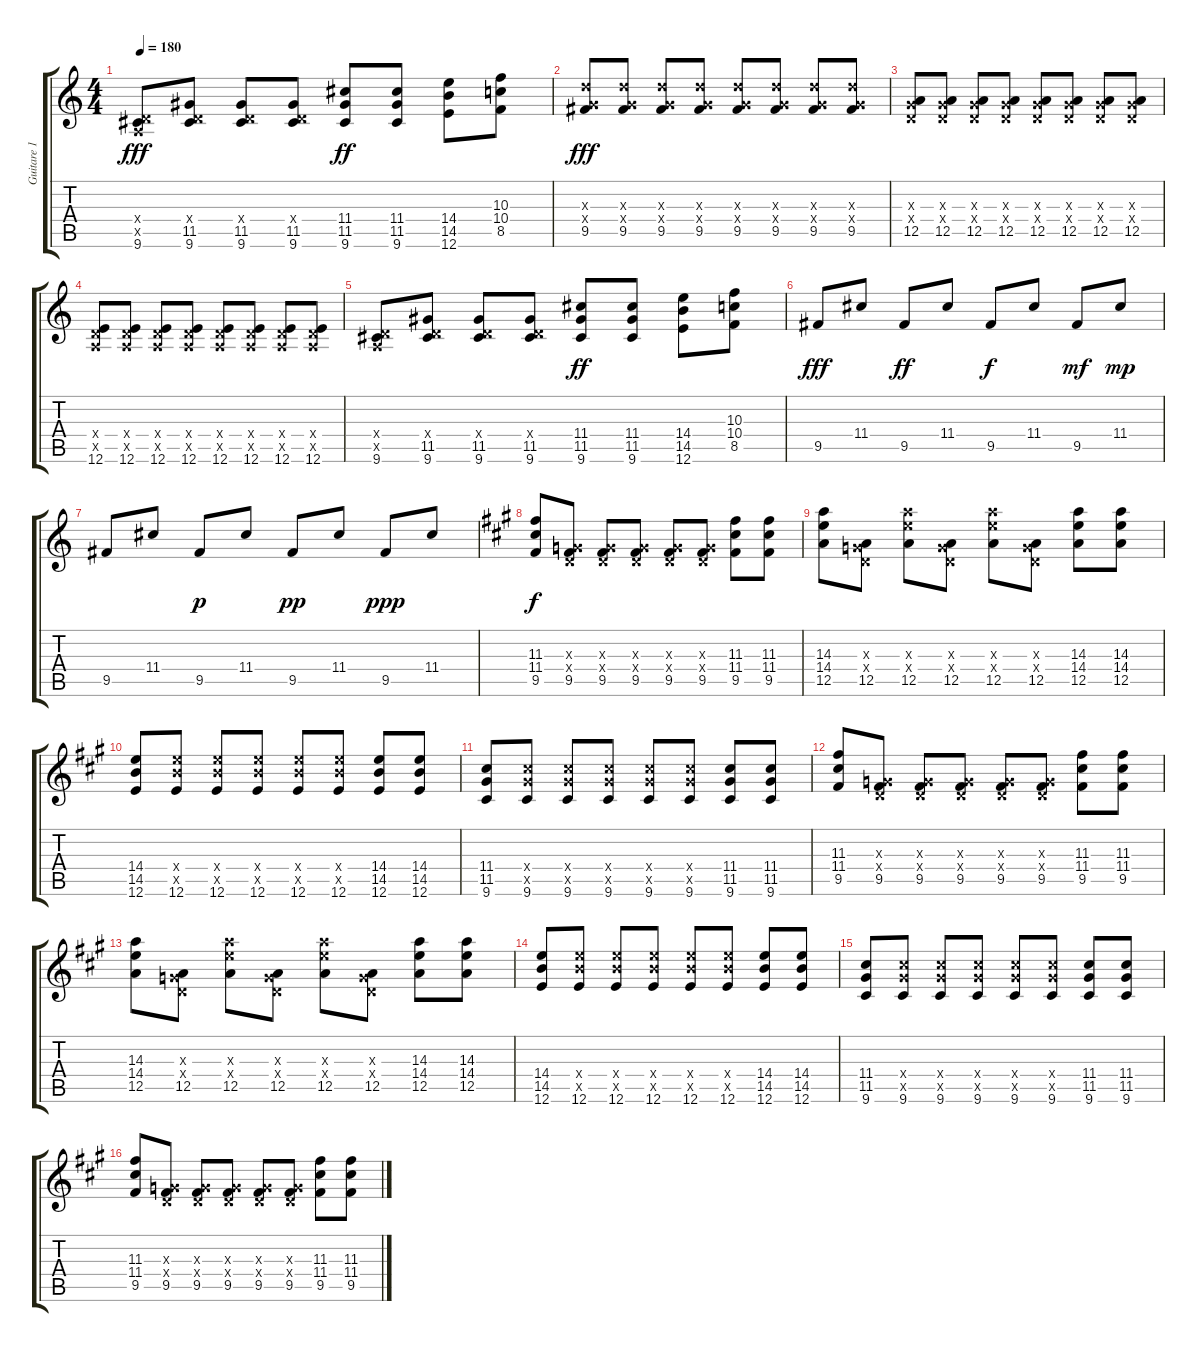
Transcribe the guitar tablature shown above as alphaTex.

\track ("Guitare 1" "Guitare 1") {instrument acousticguitarsteel}
\staff {score tabs}
\tuning (E4 B3 G3 D3 A2 E2) {hide}
\ts (4 4)
\tempo 180
\clef g2
\ks c
(0.4{x} 0.5{x} 9.6).8{dy fff} (0.4{x} 11.5 9.6).8 (0.4{x} 11.5 9.6).8 (0.4{x} 11.5 9.6).8 (11.4 11.5 9.6).8{dy ff} (11.4 11.5 9.6).8 (14.4 14.5 12.6).8 (10.3 10.4 8.5).8 |
(0.3{x} 12.4{x} 9.5).8{dy fff instrument distortionguitar} (0.3{x} 12.4{x} 9.5).8 (0.3{x} 12.4{x} 9.5).8 (0.3{x} 12.4{x} 9.5).8 (0.3{x} 12.4{x} 9.5).8 (0.3{x} 12.4{x} 9.5).8 (0.3{x} 12.4{x} 9.5).8 (0.3{x} 12.4{x} 9.5).8 |
(0.3{x} 0.4{x} 12.5).8 (0.3{x} 0.4{x} 12.5).8 (0.3{x} 0.4{x} 12.5).8 (0.3{x} 0.4{x} 12.5).8 (0.3{x} 0.4{x} 12.5).8 (0.3{x} 0.4{x} 12.5).8 (0.3{x} 0.4{x} 12.5).8 (0.3{x} 0.4{x} 12.5).8 |
(0.4{x} 0.5{x} 12.6).8 (0.4{x} 0.5{x} 12.6).8 (0.4{x} 0.5{x} 12.6).8 (0.4{x} 0.5{x} 12.6).8 (0.4{x} 0.5{x} 12.6).8 (0.4{x} 0.5{x} 12.6).8 (0.4{x} 0.5{x} 12.6).8 (0.4{x} 0.5{x} 12.6).8 |
(0.4{x} 0.5{x} 9.6).8 (0.4{x} 11.5 9.6).8 (0.4{x} 11.5 9.6).8 (0.4{x} 11.5 9.6).8 (11.4 11.5 9.6).8{dy ff} (11.4 11.5 9.6).8 (14.4 14.5 12.6).8 (10.3 10.4 8.5).8 |
9.5.8{dy fff} 11.4.8 9.5.8{dy ff} 11.4.8 9.5.8{dy f} 11.4.8 9.5.8{dy mf} 11.4.8{dy mp} |
9.5.8 11.4.8 9.5.8{dy p} 11.4.8 9.5.8{dy pp} 11.4.8 9.5.8{dy ppp} 11.4.8 |
\ks a
(11.3 11.4 9.5).8{dy f instrument overdrivenguitar} (0.3{x} 0.4{x} 9.5).8 (0.3{x} 0.4{x} 9.5).8 (0.3{x} 0.4{x} 9.5).8 (0.3{x} 0.4{x} 9.5).8 (0.3{x} 0.4{x} 9.5).8 (11.3 11.4 9.5).8 (11.3 11.4 9.5).8 |
(14.3 14.4 12.5).8 (0.3{x} 0.4{x} 12.5).8 (14.3{x} 14.4{x} 12.5).8 (0.3{x} 0.4{x} 12.5).8 (14.3{x} 14.4{x} 12.5).8 (0.3{x} 0.4{x} 12.5).8 (14.3 14.4 12.5).8 (14.3 14.4 12.5).8 |
(14.4 14.5 12.6).8 (14.4{x} 14.5{x} 12.6).8 (14.4{x} 14.5{x} 12.6).8 (14.4{x} 14.5{x} 12.6).8 (14.4{x} 14.5{x} 12.6).8 (14.4{x} 14.5{x} 12.6).8 (14.4 14.5 12.6).8 (14.4 14.5 12.6).8 |
(11.4 11.5 9.6).8 (11.4{x} 11.5{x} 9.6).8 (11.4{x} 11.5{x} 9.6).8 (11.4{x} 11.5{x} 9.6).8 (11.4{x} 11.5{x} 9.6).8 (11.4{x} 11.5{x} 9.6).8 (11.4 11.5 9.6).8 (11.4 11.5 9.6).8 |
(11.3 11.4 9.5).8{instrument overdrivenguitar} (0.3{x} 0.4{x} 9.5).8 (0.3{x} 0.4{x} 9.5).8 (0.3{x} 0.4{x} 9.5).8 (0.3{x} 0.4{x} 9.5).8 (0.3{x} 0.4{x} 9.5).8 (11.3 11.4 9.5).8 (11.3 11.4 9.5).8 |
(14.3 14.4 12.5).8 (0.3{x} 0.4{x} 12.5).8 (14.3{x} 14.4{x} 12.5).8 (0.3{x} 0.4{x} 12.5).8 (14.3{x} 14.4{x} 12.5).8 (0.3{x} 0.4{x} 12.5).8 (14.3 14.4 12.5).8 (14.3 14.4 12.5).8 |
(14.4 14.5 12.6).8 (14.4{x} 14.5{x} 12.6).8 (14.4{x} 14.5{x} 12.6).8 (14.4{x} 14.5{x} 12.6).8 (14.4{x} 14.5{x} 12.6).8 (14.4{x} 14.5{x} 12.6).8 (14.4 14.5 12.6).8 (14.4 14.5 12.6).8 |
(11.4 11.5 9.6).8 (11.4{x} 11.5{x} 9.6).8 (11.4{x} 11.5{x} 9.6).8 (11.4{x} 11.5{x} 9.6).8 (11.4{x} 11.5{x} 9.6).8 (11.4{x} 11.5{x} 9.6).8 (11.4 11.5 9.6).8 (11.4 11.5 9.6).8 |
(11.3 11.4 9.5).8{instrument overdrivenguitar} (0.3{x} 0.4{x} 9.5).8 (0.3{x} 0.4{x} 9.5).8 (0.3{x} 0.4{x} 9.5).8 (0.3{x} 0.4{x} 9.5).8 (0.3{x} 0.4{x} 9.5).8 (11.3 11.4 9.5).8 (11.3 11.4 9.5).8
